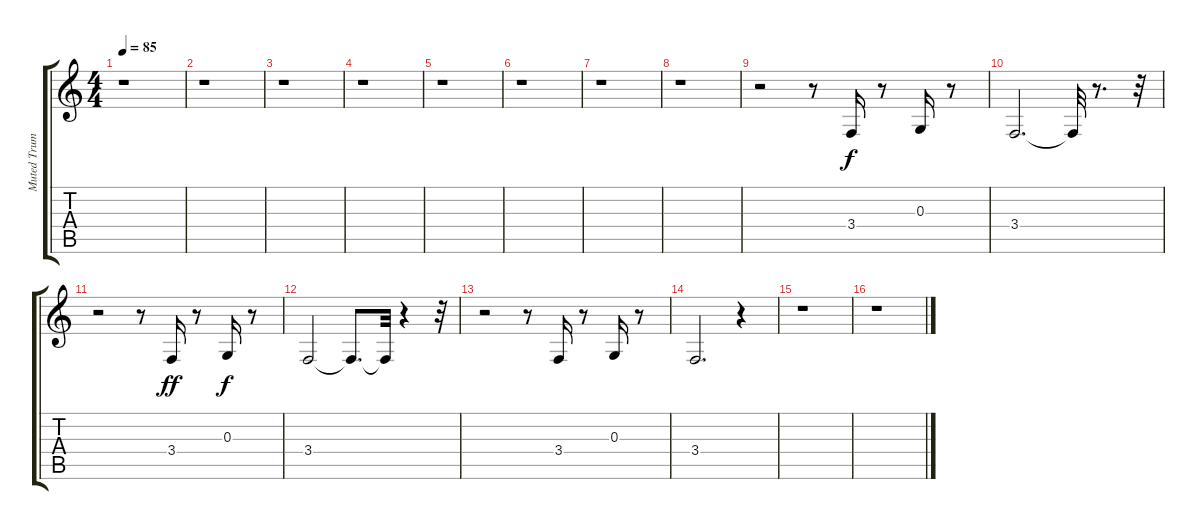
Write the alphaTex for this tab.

\track ("Muted Trumpet" "Muted Trum") {instrument altosax}
\staff {score tabs}
\tuning (E4 B3 G3 D3 A2 E2) {hide}
\ts (4 4)
\tempo 85
\clef g2
\ks c
r.1{dy f} |
r.1 |
r.1 |
r.1 |
r.1 |
r.1 |
r.1 |
r.1 |
r.2 r.8 3.4.16{volume 16} r.8 0.3.16 r.8 |
3.4.2{d} 3.4{t}.32 r.8{d} r.32 |
r.2 r.8 3.4.16{dy ff volume 16} r.8 0.3.16{dy f} r.8 |
3.4.2 3.4{t}.8{d} 3.4{t}.32 r.4 r.32 |
r.2 r.8 3.4.16{volume 16} r.8 0.3.16 r.8 |
3.4.2{d} r.4 |
r.1 |
r.1
